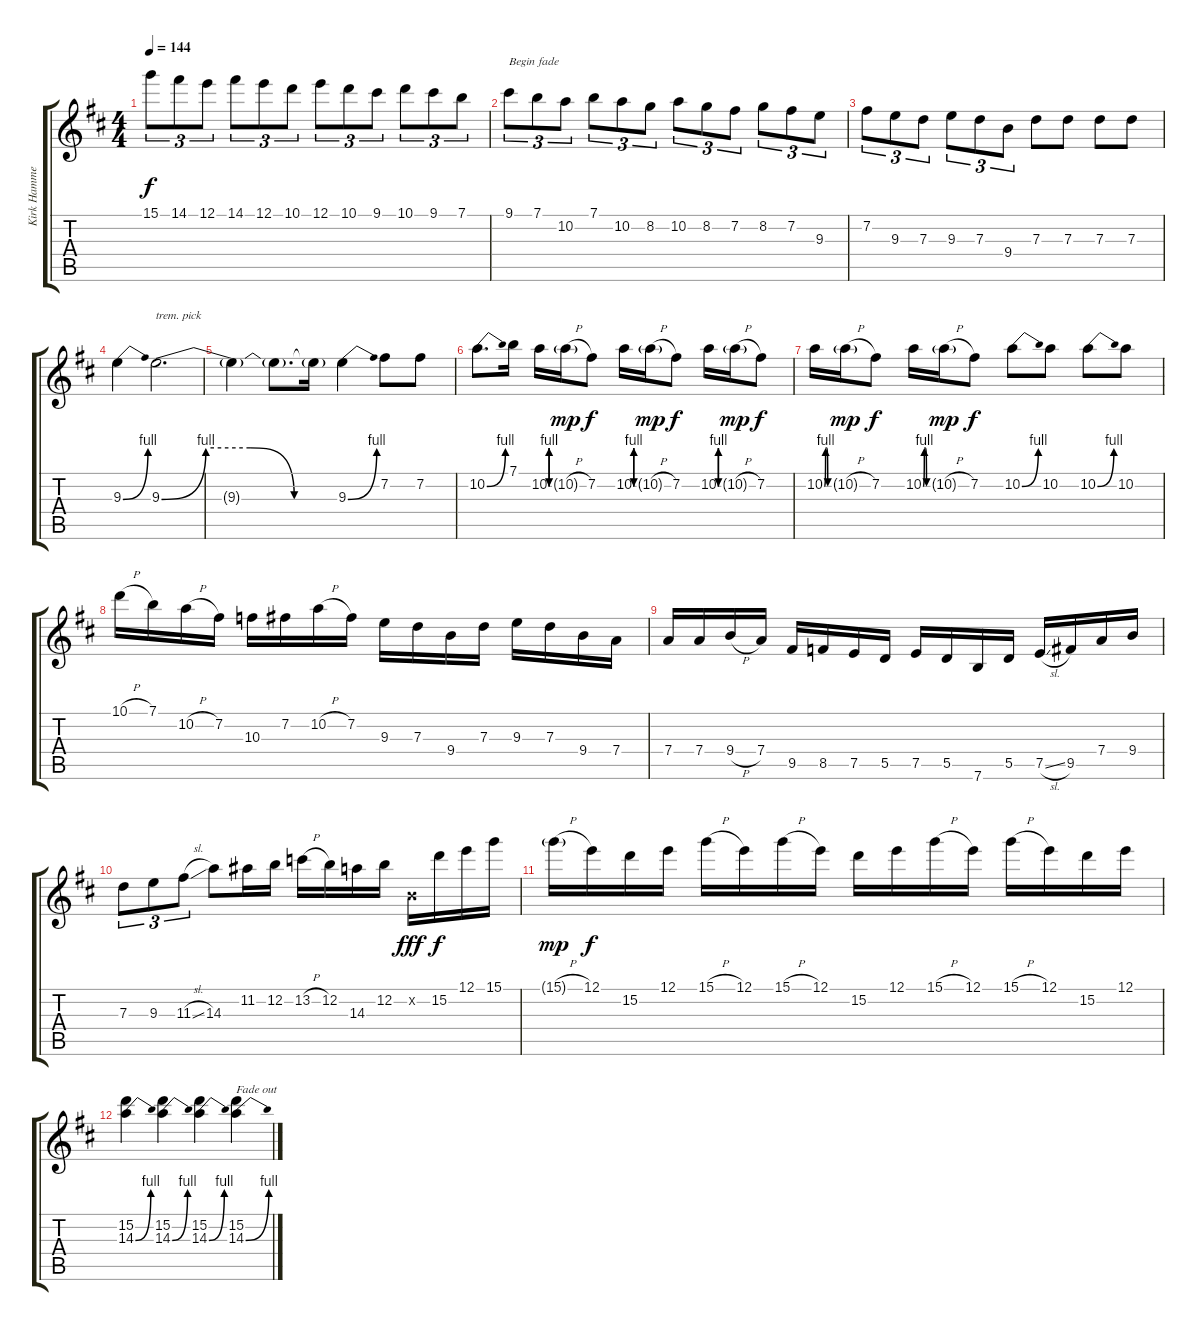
\track ("Kirk Hammett" "Kirk Hamme") {instrument distortionguitar}
\staff {score tabs}
\tuning (E4 B3 G3 D3 A2 E2) {hide}
\ts (4 4)
\tempo 144
\clef g2
\ks bminor
15.1.8{tu (3 2) dy f} 14.1.8{tu (3 2)} 12.1.8{tu (3 2)} 14.1.8{tu (3 2)} 12.1.8{tu (3 2)} 10.1.8{tu (3 2)} 12.1.8{tu (3 2)} 10.1.8{tu (3 2)} 9.1.8{tu (3 2)} 10.1.8{tu (3 2)} 9.1.8{tu (3 2)} 7.1.8{tu (3 2)} |
9.1.8{tu (3 2) txt "Begin fade"} 7.1.8{tu (3 2)} 10.2.8{tu (3 2)} 7.1.8{tu (3 2)} 10.2.8{tu (3 2)} 8.2.8{tu (3 2)} 10.2.8{tu (3 2)} 8.2.8{tu (3 2)} 7.2.8{tu (3 2)} 8.2.8{tu (3 2)} 7.2.8{tu (3 2)} 9.3.8{tu (3 2)} |
7.2.8{tu (3 2)} 9.3.8{tu (3 2)} 7.3.8{tu (3 2)} 9.3.8{tu (3 2)} 7.3.8{tu (3 2)} 9.4.8{tu (3 2)} 7.3.8 7.3.8 7.3.8 7.3.8 |
9.3{be (bend 0 0 60 4)}.4 9.3{be (custom 0 0 15 4 30 4 45 0 60 0)}.2{d txt "trem. pick"} |
9.3{t}.4 9.3{t}.8{d} 9.3{t}.16 9.3{be (bend 0 0 60 4)}.4 7.2.8 7.2.8 |
10.2{be (bend 0 0 60 4)}.8{d} 7.1.16 10.2{be (custom 0 0 15 4 30 4 45 0 60 0)}.16 10.2{h g}.16{dy mp} 7.2.8{dy f} 10.2{be (custom 0 0 15 4 30 4 45 0 60 0)}.16 10.2{h g}.16{dy mp} 7.2.8{dy f} 10.2{be (custom 0 0 15 4 30 4 45 0 60 0)}.16 10.2{h g}.16{dy mp} 7.2.8{dy f} |
10.2{be (custom 0 0 15 4 30 4 45 0 60 0)}.16 10.2{h g}.16{dy mp} 7.2.8{dy f} 10.2{be (custom 0 0 15 4 30 4 45 0 60 0)}.16 10.2{h g}.16{dy mp} 7.2.8{dy f} 10.2{be (bend 0 0 60 4)}.8 10.2.8 10.2{be (bend 0 0 60 4)}.8 10.2.8 |
10.1{h}.16 7.1.16 10.2{h}.16 7.2.16 10.3.16 7.2.16 10.2{h}.16 7.2.16 9.3.16 7.3.16 9.4.16 7.3.16 9.3.16 7.3.16 9.4.16 7.4.16 |
7.4.16 7.4.16 9.4{h}.16 7.4.16 9.5.16 8.5.16 7.5.16 5.5.16 7.5.16 5.5.16 7.6.16 5.5.16 7.5{sl}.16 9.5.16 7.4.16 9.4.16 |
7.3.8{tu (3 2)} 9.3.8{tu (3 2)} 11.3{sl}.8{tu (3 2)} 14.3.8 11.2.16 12.2.16 13.2{h}.16 12.2.16 14.3.16 12.2.16 0.2{x}.16{dy fff} 15.2.16{dy f} 12.1.16 15.1.16 |
15.1{h g}.16{dy mp} 12.1.16{dy f} 15.2.16 12.1.16 15.1{h}.16 12.1.16 15.1{h}.16 12.1.16 15.2.16 12.1.16 15.1{h}.16 12.1.16 15.1{h}.16 12.1.16 15.2.16 12.1.16 |
(15.2 14.3{be (bend 0 0 60 4)}).4 (15.2 14.3{be (bend 0 0 60 4)}).4 (15.2 14.3{be (bend 0 0 60 4)}).4 (15.2 14.3{be (bend 0 0 60 4)}).4{txt "Fade out"}
